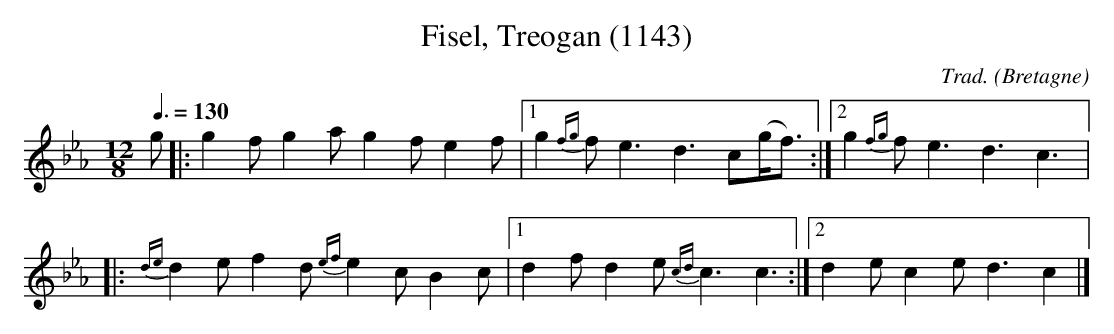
X:1
T:Fisel, Treogan (1143)
C:Trad.
O:Bretagne
M:12/8
L:1/8
Q:3/8=130
K:Eb
g |: g2f g2a g2f e2f |1 g2{fg}f e3 d3 c(g<f) :|2 g2{fg}f e3 d3 c3 |:
{de}d2e f2d {ef}e2c B2c |1 d2f d2e {cd}c3 c3 :|2 d2e c2e d3 c2 |]
